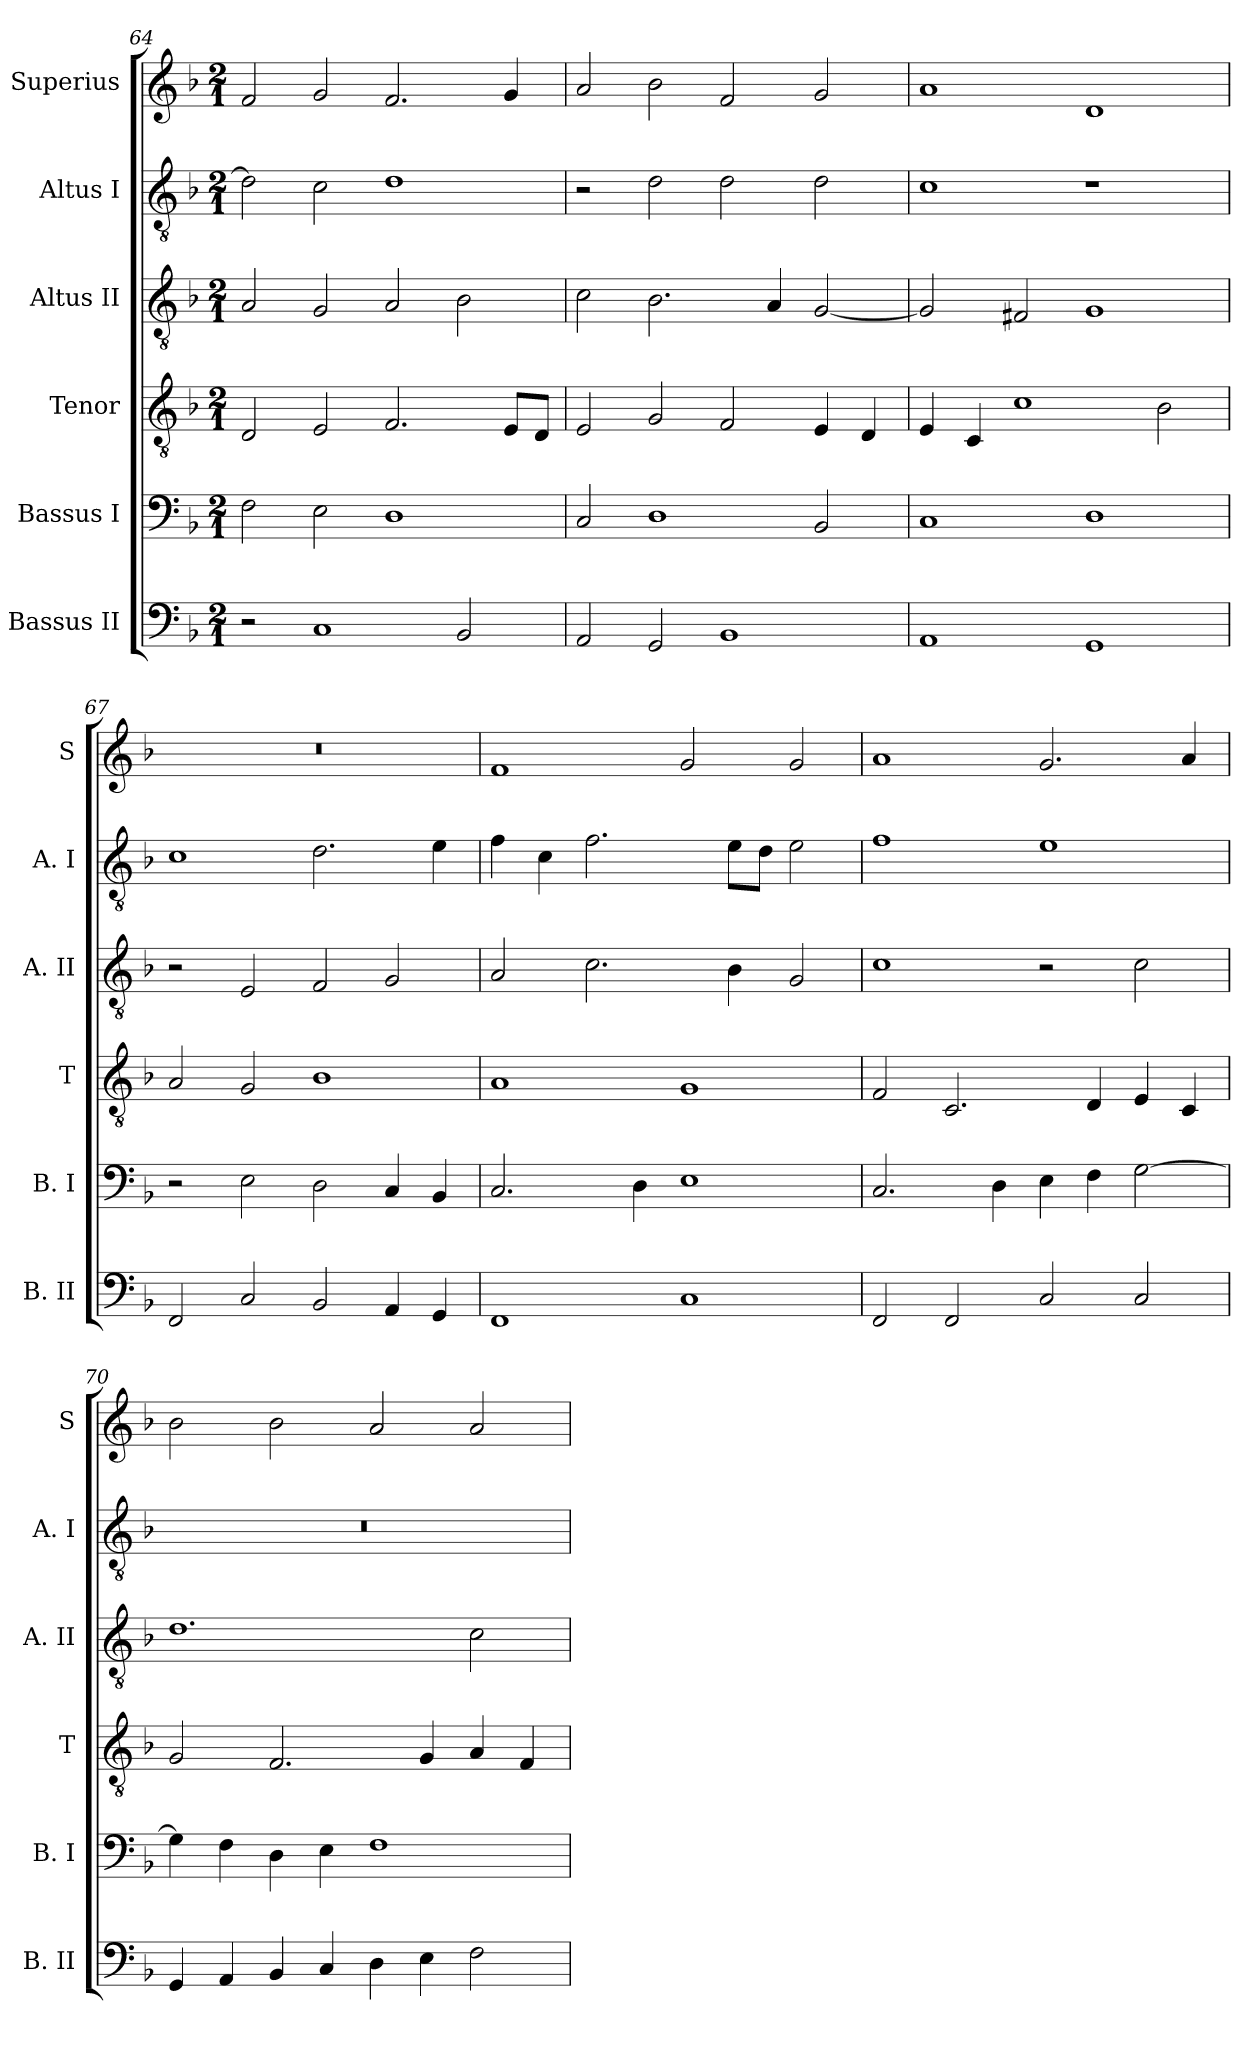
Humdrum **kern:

**kern	**kern	**kern	**kern	**kern	**kern
*part6	*part5	*part4	*part3	*part2	*part1
*staff6	*staff5	*staff4	*staff3	*staff2	*staff1
*I"Bassus II	*I"Bassus I	*I"Tenor	*I"Altus II	*I"Altus I	*I"Superius
*I'B. II	*I'B. I	*I'T	*I'A. II	*I'A. I	*I'S
*clefF4	*clefF4	*clefGv2	*clefGv2	*clefGv2	*clefG2
*k[b-]	*k[b-]	*k[b-]	*k[b-]	*k[b-]	*k[b-]
*d:	*d:	*d:	*d:	*d:	*d:
*M2/1	*M2/1	*M2/1	*M2/1	*M2/1	*M2/1
=64	=64	=64	=64	=64	=64
2r	2F	2D	2A	2d]	2f
1C	2E	2E	2G	2c	2g
.	1D	2.F	2A	1d	2.f
2BB-	.	.	2B-	.	.
.	.	8E/L	.	.	4g
.	.	8D/J	.	.	.
=65	=65	=65	=65	=65	=65
2AA	2C	2E	2c	2r	2a
2GG	1D	2G	2.B-	2d	2b-
1BB-	.	2F	.	2d	2f
.	.	.	4A	.	.
.	2BB-	4E	[2G	2d	2g
.	.	4D	.	.	.
=66	=66	=66	=66	=66	=66
1AA	1C	4E	2G]	1c	1a
.	.	4C	.	.	.
.	.	1c	2F#X	.	.
1GG	1D	.	1G	1r	1d
.	.	2B-	.	.	.
=67	=67	=67	=67	=67	=67
2FF	2r	2A	2r	1c	0r
2C	2E	2G	2E	.	.
2BB-	2D	1B-	2F	2.d	.
4AA	4C	.	2G	.	.
4GG	4BB-	.	.	4e	.
=68	=68	=68	=68	=68	=68
1FF	2.C	1A	2A	4f	1f
.	.	.	.	4c	.
.	.	.	2.c	2.f	.
.	4D	.	.	.	.
1C	1E	1G	.	.	2g
.	.	.	4B-	8e\L	.
.	.	.	.	8d\J	.
.	.	.	2G	2e	2g
=69	=69	=69	=69	=69	=69
2FF	2.C	2F	1c	1f	1a
2FF	.	2.C	.	.	.
.	4D	.	.	.	.
2C	4E	.	2r	1e	2.g
.	4F	4D	.	.	.
2C	[2G	4E	2c	.	.
.	.	4C	.	.	4a
=70	=70	=70	=70	=70	=70
4GG	4G]	2G	1.d	0r	2b-
4AA	4F	.	.	.	.
4BB-	4D	2.F	.	.	2b-
4C	4E	.	.	.	.
4D	1F	.	.	.	2a
4E	.	4G	.	.	.
2F	.	4A	2c	.	2a
.	.	4F	.	.	.
=	=	=	=	=	=
*-	*-	*-	*-	*-	*-
